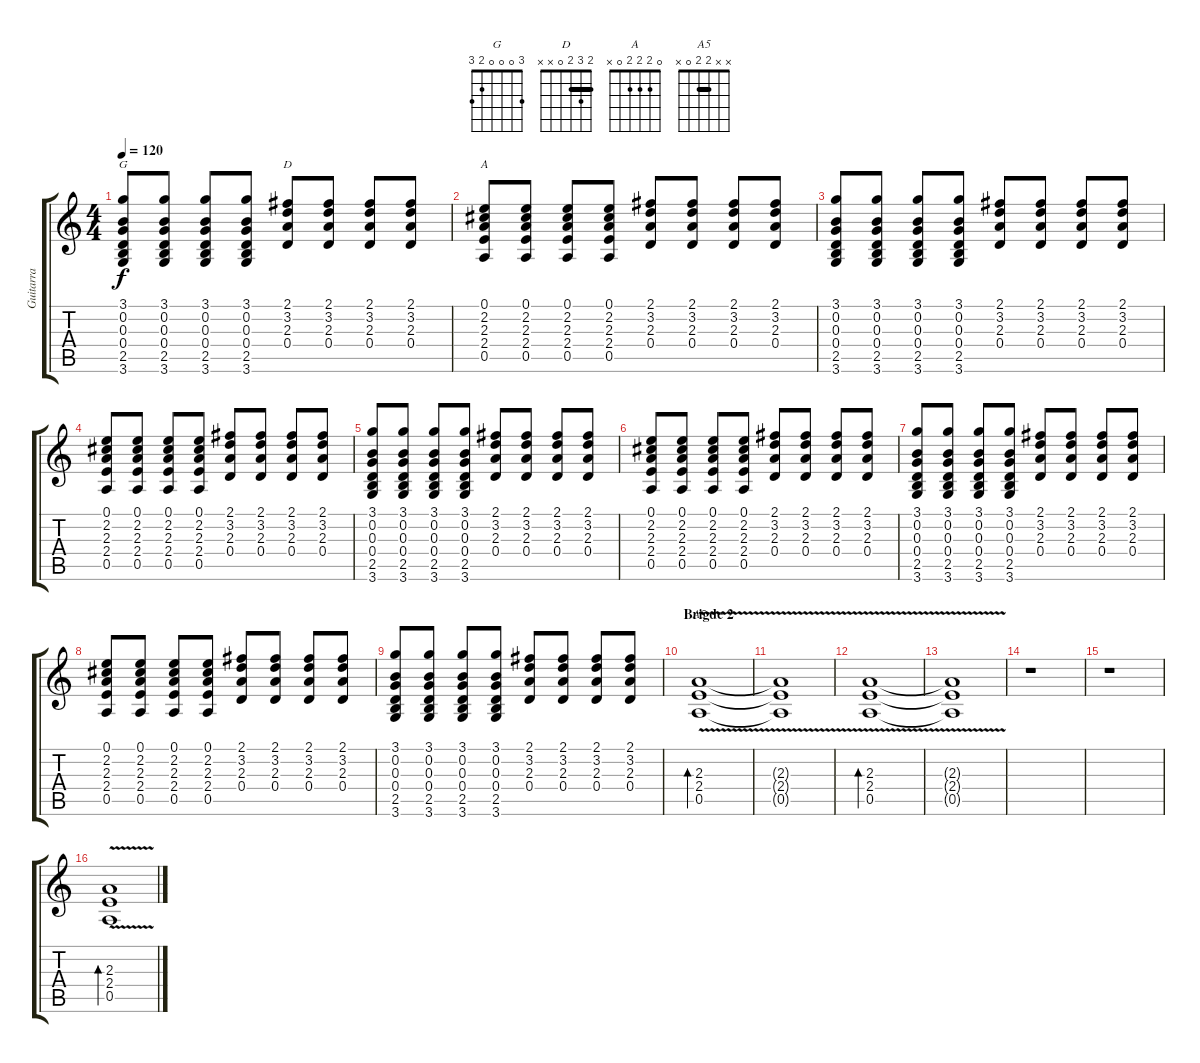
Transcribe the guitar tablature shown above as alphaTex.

\track ("Guitarra" "Guitarra") {instrument acousticguitarsteel}
\staff {score tabs}
\tuning (E4 B3 G3 D3 A2 E2) {hide}
\chord ("G" 3 0 0 0 2 3)
\chord ("D" 2 3 2 0 x x) {barre 2}
\chord ("A" 0 2 2 2 0 x)
\chord ("A5" x x 2 2 0 x) {barre 2}
\ts (4 4)
\tempo 120
\clef g2
\ks c
(3.1 0.2 0.3 0.4 2.5 3.6).8{ch "G" dy f} (3.1 0.2 0.3 0.4 2.5 3.6).8 (3.1 0.2 0.3 0.4 2.5 3.6).8 (3.1 0.2 0.3 0.4 2.5 3.6).8 (2.1 3.2 2.3 0.4).8{ch "D"} (2.1 3.2 2.3 0.4).8 (2.1 3.2 2.3 0.4).8 (2.1 3.2 2.3 0.4).8 |
(0.1 2.2 2.3 2.4 0.5).8{ch "A"} (0.1 2.2 2.3 2.4 0.5).8 (0.1 2.2 2.3 2.4 0.5).8 (0.1 2.2 2.3 2.4 0.5).8 (2.1 3.2 2.3 0.4).8 (2.1 3.2 2.3 0.4).8 (2.1 3.2 2.3 0.4).8 (2.1 3.2 2.3 0.4).8 |
(3.1 0.2 0.3 0.4 2.5 3.6).8 (3.1 0.2 0.3 0.4 2.5 3.6).8 (3.1 0.2 0.3 0.4 2.5 3.6).8 (3.1 0.2 0.3 0.4 2.5 3.6).8 (2.1 3.2 2.3 0.4).8 (2.1 3.2 2.3 0.4).8 (2.1 3.2 2.3 0.4).8 (2.1 3.2 2.3 0.4).8 |
(0.1 2.2 2.3 2.4 0.5).8 (0.1 2.2 2.3 2.4 0.5).8 (0.1 2.2 2.3 2.4 0.5).8 (0.1 2.2 2.3 2.4 0.5).8 (2.1 3.2 2.3 0.4).8 (2.1 3.2 2.3 0.4).8 (2.1 3.2 2.3 0.4).8 (2.1 3.2 2.3 0.4).8 |
(3.1 0.2 0.3 0.4 2.5 3.6).8 (3.1 0.2 0.3 0.4 2.5 3.6).8 (3.1 0.2 0.3 0.4 2.5 3.6).8 (3.1 0.2 0.3 0.4 2.5 3.6).8 (2.1 3.2 2.3 0.4).8 (2.1 3.2 2.3 0.4).8 (2.1 3.2 2.3 0.4).8 (2.1 3.2 2.3 0.4).8 |
(0.1 2.2 2.3 2.4 0.5).8 (0.1 2.2 2.3 2.4 0.5).8 (0.1 2.2 2.3 2.4 0.5).8 (0.1 2.2 2.3 2.4 0.5).8 (2.1 3.2 2.3 0.4).8 (2.1 3.2 2.3 0.4).8 (2.1 3.2 2.3 0.4).8 (2.1 3.2 2.3 0.4).8 |
(3.1 0.2 0.3 0.4 2.5 3.6).8 (3.1 0.2 0.3 0.4 2.5 3.6).8 (3.1 0.2 0.3 0.4 2.5 3.6).8 (3.1 0.2 0.3 0.4 2.5 3.6).8 (2.1 3.2 2.3 0.4).8 (2.1 3.2 2.3 0.4).8 (2.1 3.2 2.3 0.4).8 (2.1 3.2 2.3 0.4).8 |
(0.1 2.2 2.3 2.4 0.5).8 (0.1 2.2 2.3 2.4 0.5).8 (0.1 2.2 2.3 2.4 0.5).8 (0.1 2.2 2.3 2.4 0.5).8 (2.1 3.2 2.3 0.4).8 (2.1 3.2 2.3 0.4).8 (2.1 3.2 2.3 0.4).8 (2.1 3.2 2.3 0.4).8 |
(3.1 0.2 0.3 0.4 2.5 3.6).8 (3.1 0.2 0.3 0.4 2.5 3.6).8 (3.1 0.2 0.3 0.4 2.5 3.6).8 (3.1 0.2 0.3 0.4 2.5 3.6).8 (2.1 3.2 2.3 0.4).8 (2.1 3.2 2.3 0.4).8 (2.1 3.2 2.3 0.4).8 (2.1 3.2 2.3 0.4).8 |
\section ("" "Brigde 2")
(2.3{v} 2.4{v} 0.5{v}).1{bd 240 ch "A5" volume 13} |
(2.3{t} 2.4{t} 0.5{t}).1 |
(2.3{v} 2.4 0.5{v}).1{bd 240 volume 13} |
(2.3{t} 2.4{t} 0.5{t}).1 |
r.1{volume 13} |
r.1 |
(2.3{v} 2.4 0.5{v}).1{bd 240 volume 13}
